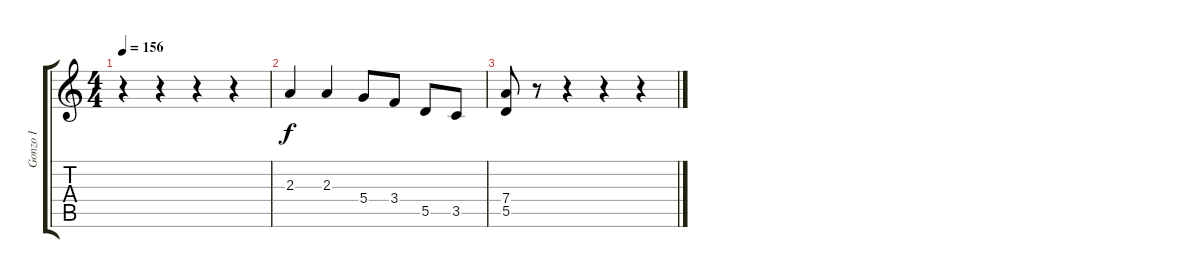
\track ("Gonzo I" "Gonzo I") {instrument distortionguitar}
\staff {score tabs}
\tuning (E4 B3 G3 D3 A2 E2) {hide}
\ts (4 4)
\tempo 156
\clef g2
\ks c
r.4{dy f} r.4 r.4 r.4 |
2.3.4 2.3.4 5.4.8 3.4.8 5.5.8 3.5.8 |
(7.4 5.5).8 r.8 r.4 r.4 r.4
